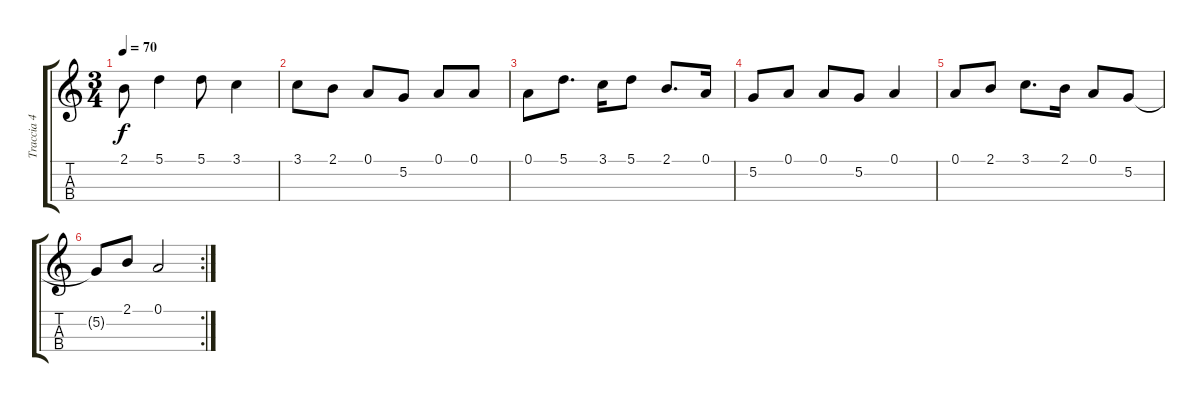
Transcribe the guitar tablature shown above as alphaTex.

\track ("Traccia 4" "Traccia 4") {instrument viola}
\staff {score tabs}
\tuning (A4 D4 G3 C3) {hide}
\ts (3 4)
\tempo 70
\clef g2
\ks c
2.1.8{dy f} 5.1.4 5.1.8 3.1.4 |
3.1.8 2.1.8 0.1.8 5.2.8 0.1.8 0.1.8 |
0.1.8 5.1.8{d} 3.1.16 5.1.8 2.1.8{d} 0.1.16 |
5.2.8 0.1.8 0.1.8 5.2.8 0.1.4 |
0.1.8 2.1.8 3.1.8{d} 2.1.16 0.1.8 5.2.8 |
\rc 2
5.2{t}.8 2.1.8 0.1.2
